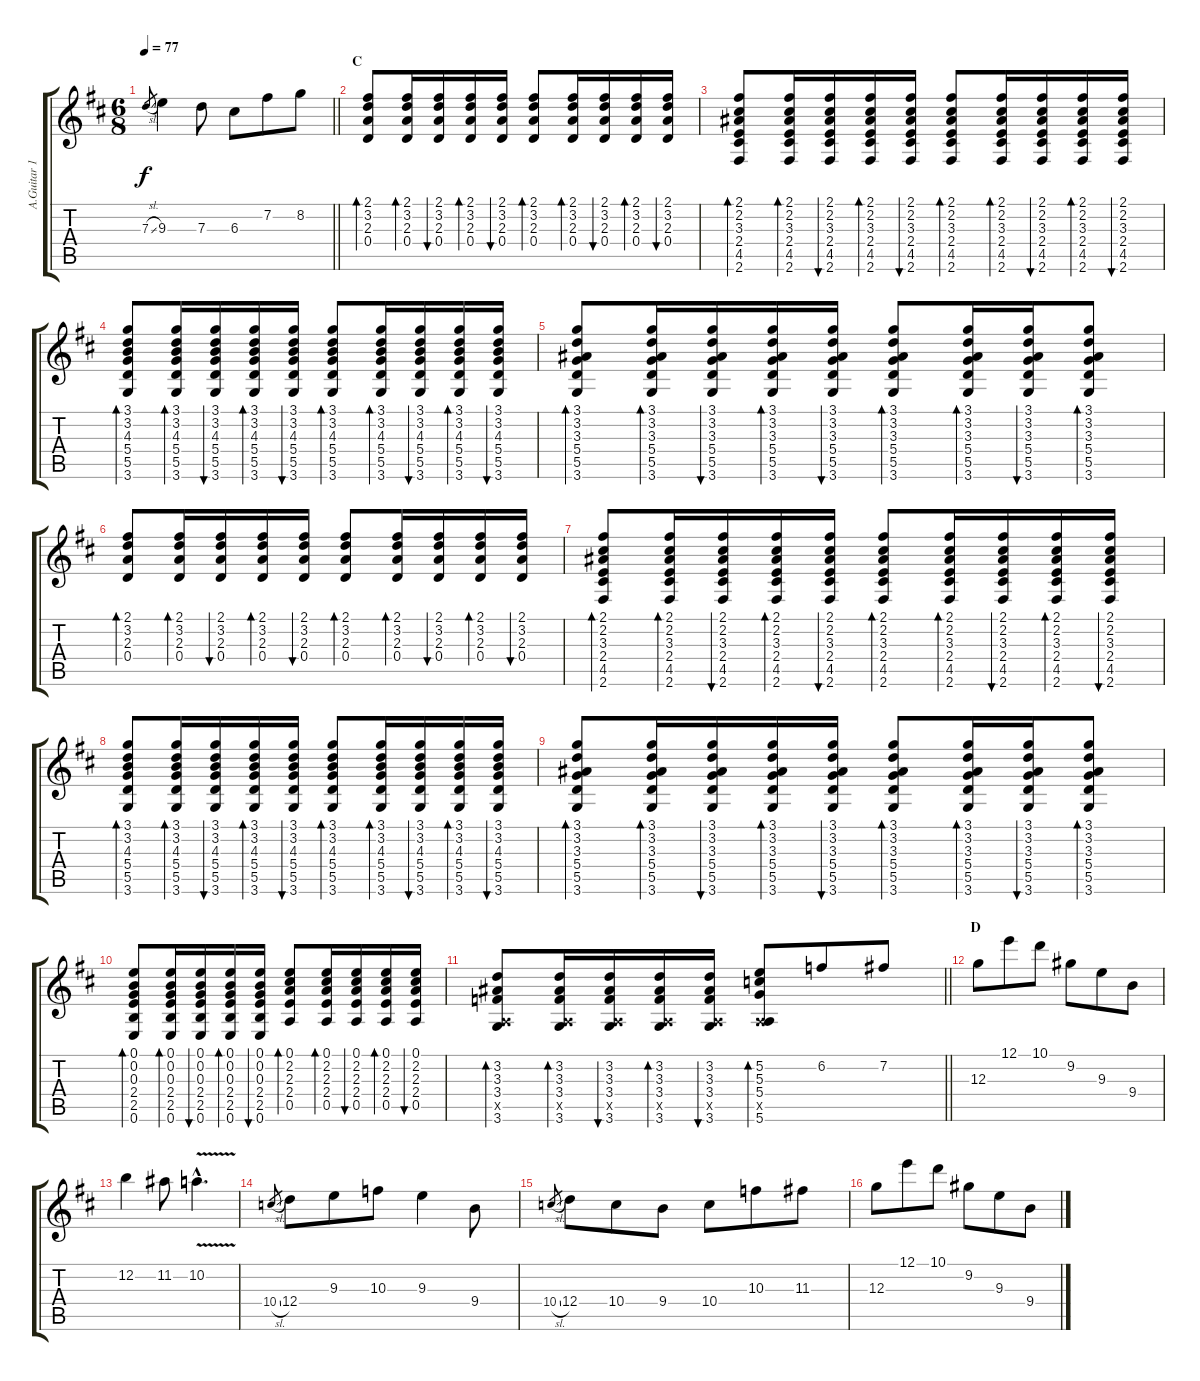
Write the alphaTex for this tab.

\track ("A.Guitar 1" "A.Guitar 1") {instrument acousticguitarsteel}
\staff {score tabs}
\tuning (E4 B3 G3 D3 A2 E2) {hide}
\ts (6 8)
\tempo 77
\clef g2
\barLineRight lightlight
\ks d
7.3{sl}.8{gr dy f} 9.3.4 7.3.8 6.3.8 7.2.8 8.2.8 |
\section ("" "C")
(2.1 3.2 2.3 0.4).8{bd 30 volume 12} (2.1 3.2 2.3 0.4).16{bd 30} (2.1 3.2 2.3 0.4).16{bu 30} (2.1 3.2 2.3 0.4).16{bd 30} (2.1 3.2 2.3 0.4).16{bu 30} (2.1 3.2 2.3 0.4).8{bd 30} (2.1 3.2 2.3 0.4).16{bd 30} (2.1 3.2 2.3 0.4).16{bu 30} (2.1 3.2 2.3 0.4).16{bd 30} (2.1 3.2 2.3 0.4).16{bu 30} |
(2.1 2.2 3.3 2.4 4.5 2.6).8{bd 30} (2.1 2.2 3.3 2.4 4.5 2.6).16{bd 30} (2.1 2.2 3.3 2.4 4.5 2.6).16{bu 30} (2.1 2.2 3.3 2.4 4.5 2.6).16{bd 30} (2.1 2.2 3.3 2.4 4.5 2.6).16{bu 30} (2.1 2.2 3.3 2.4 4.5 2.6).8{bd 30} (2.1 2.2 3.3 2.4 4.5 2.6).16{bd 30} (2.1 2.2 3.3 2.4 4.5 2.6).16{bu 30} (2.1 2.2 3.3 2.4 4.5 2.6).16{bd 30} (2.1 2.2 3.3 2.4 4.5 2.6).16{bu 30} |
(3.1 3.2 4.3 5.4 5.5 3.6).8{bd 30} (3.1 3.2 4.3 5.4 5.5 3.6).16{bd 30} (3.1 3.2 4.3 5.4 5.5 3.6).16{bu 30} (3.1 3.2 4.3 5.4 5.5 3.6).16{bd 30} (3.1 3.2 4.3 5.4 5.5 3.6).16{bu 30} (3.1 3.2 4.3 5.4 5.5 3.6).8{bd 30} (3.1 3.2 4.3 5.4 5.5 3.6).16{bd 30} (3.1 3.2 4.3 5.4 5.5 3.6).16{bu 30} (3.1 3.2 4.3 5.4 5.5 3.6).16{bd 30} (3.1 3.2 4.3 5.4 5.5 3.6).16{bu 30} |
(3.1 3.2 3.3 5.4 5.5 3.6).8{bd 30} (3.1 3.2 3.3 5.4 5.5 3.6).16{bd 30} (3.1 3.2 3.3 5.4 5.5 3.6).16{bu 30} (3.1 3.2 3.3 5.4 5.5 3.6).16{bd 30} (3.1 3.2 3.3 5.4 5.5 3.6).16{bu 30} (3.1 3.2 3.3 5.4 5.5 3.6).8{bd 30} (3.1 3.2 3.3 5.4 5.5 3.6).16{bd 30} (3.1 3.2 3.3 5.4 5.5 3.6).16{bu 30} (3.1 3.2 3.3 5.4 5.5 3.6).8{bd 30} |
(2.1 3.2 2.3 0.4).8{bd 30} (2.1 3.2 2.3 0.4).16{bd 30} (2.1 3.2 2.3 0.4).16{bu 30} (2.1 3.2 2.3 0.4).16{bd 30} (2.1 3.2 2.3 0.4).16{bu 30} (2.1 3.2 2.3 0.4).8{bd 30} (2.1 3.2 2.3 0.4).16{bd 30} (2.1 3.2 2.3 0.4).16{bu 30} (2.1 3.2 2.3 0.4).16{bd 30} (2.1 3.2 2.3 0.4).16{bu 30} |
(2.1 2.2 3.3 2.4 4.5 2.6).8{bd 30} (2.1 2.2 3.3 2.4 4.5 2.6).16{bd 30} (2.1 2.2 3.3 2.4 4.5 2.6).16{bu 30} (2.1 2.2 3.3 2.4 4.5 2.6).16{bd 30} (2.1 2.2 3.3 2.4 4.5 2.6).16{bu 30} (2.1 2.2 3.3 2.4 4.5 2.6).8{bd 30} (2.1 2.2 3.3 2.4 4.5 2.6).16{bd 30} (2.1 2.2 3.3 2.4 4.5 2.6).16{bu 30} (2.1 2.2 3.3 2.4 4.5 2.6).16{bd 30} (2.1 2.2 3.3 2.4 4.5 2.6).16{bu 30} |
(3.1 3.2 4.3 5.4 5.5 3.6).8{bd 30} (3.1 3.2 4.3 5.4 5.5 3.6).16{bd 30} (3.1 3.2 4.3 5.4 5.5 3.6).16{bu 30} (3.1 3.2 4.3 5.4 5.5 3.6).16{bd 30} (3.1 3.2 4.3 5.4 5.5 3.6).16{bu 30} (3.1 3.2 4.3 5.4 5.5 3.6).8{bd 30} (3.1 3.2 4.3 5.4 5.5 3.6).16{bd 30} (3.1 3.2 4.3 5.4 5.5 3.6).16{bu 30} (3.1 3.2 4.3 5.4 5.5 3.6).16{bd 30} (3.1 3.2 4.3 5.4 5.5 3.6).16{bu 30} |
(3.1 3.2 3.3 5.4 5.5 3.6).8{bd 30} (3.1 3.2 3.3 5.4 5.5 3.6).16{bd 30} (3.1 3.2 3.3 5.4 5.5 3.6).16{bu 30} (3.1 3.2 3.3 5.4 5.5 3.6).16{bd 30} (3.1 3.2 3.3 5.4 5.5 3.6).16{bu 30} (3.1 3.2 3.3 5.4 5.5 3.6).8{bd 30} (3.1 3.2 3.3 5.4 5.5 3.6).16{bd 30} (3.1 3.2 3.3 5.4 5.5 3.6).16{bu 30} (3.1 3.2 3.3 5.4 5.5 3.6).8{bd 30} |
(0.1 0.2 0.3 2.4 2.5 0.6).8{bd 30} (0.1 0.2 0.3 2.4 2.5 0.6).16{bd 30} (0.1 0.2 0.3 2.4 2.5 0.6).16{bu 30} (0.1 0.2 0.3 2.4 2.5 0.6).16{bd 30} (0.1 0.2 0.3 2.4 2.5 0.6).16{bu 30} (0.1 2.2 2.3 2.4 0.5).8{bd 30} (0.1 2.2 2.3 2.4 0.5).16{bd 30} (0.1 2.2 2.3 2.4 0.5).16{bu 30} (0.1 2.2 2.3 2.4 0.5).16{bd 30} (0.1 2.2 2.3 2.4 0.5).16{bu 30} |
\barLineRight lightlight
(3.2 3.3 3.4 0.5{x} 3.6).8{bd 30} (3.2 3.3 3.4 0.5{x} 3.6).16{bd 30} (3.2 3.3 3.4 0.5{x} 3.6).16{bu 30} (3.2 3.3 3.4 0.5{x} 3.6).16{bd 30} (3.2 3.3 3.4 0.5{x} 3.6).16{bu 30} (5.2 5.3 5.4 0.5{x} 5.6).8{bd 30} 6.2.8{volume 16} 7.2.8 |
\section ("" "D")
12.3.8 12.1.8 10.1.8 9.2.8 9.3.8 9.4.8 |
12.2.4 11.2.8 10.2{v hac}.4{d} |
10.4{sl}.8{gr} 12.4.8 9.3.8 10.3.8 9.3.4 9.4.8 |
10.4{sl}.8{gr} 12.4.8 10.4.8 9.4.8 10.4.8 10.3.8 11.3.8 |
12.3.8 12.1.8 10.1.8 9.2.8 9.3.8 9.4.8
